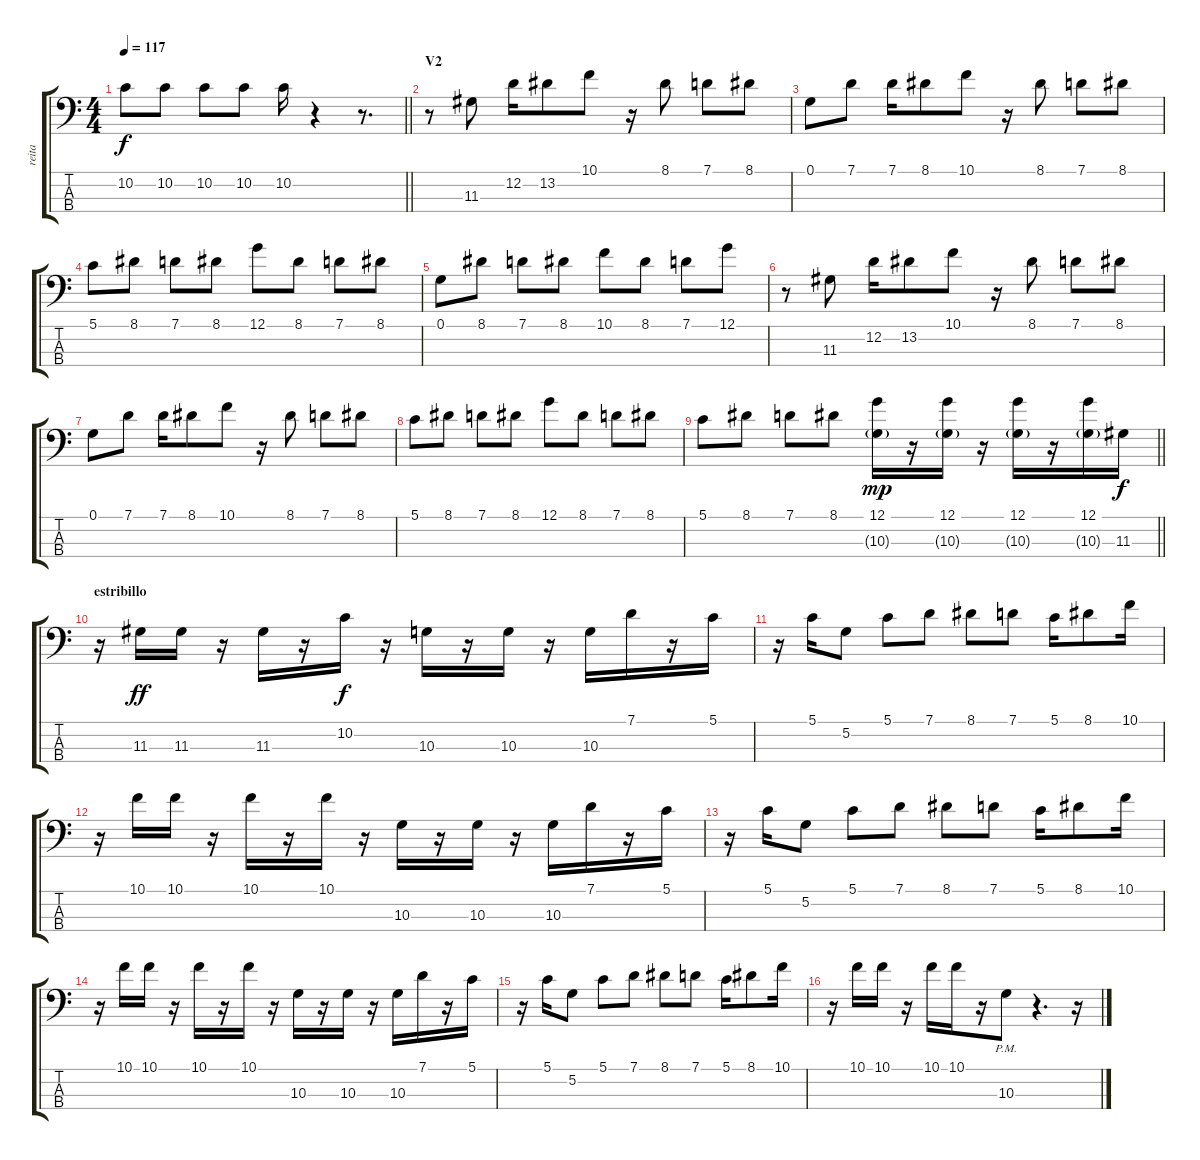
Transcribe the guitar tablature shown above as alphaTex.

\track ("reita" "reita") {instrument electricbassfinger}
\staff {score tabs}
\tuning (G2 D2 A1 E1) {hide}
\ts (4 4)
\tempo 117
\clef f4
\barLineRight lightlight
\ks c
10.2.8{dy f} 10.2.8 10.2.8 10.2.8 10.2.16 r.4 r.8{d} |
\section ("" "V2")
r.8 11.3.8 12.2.16 13.2.8 10.1.8 r.16 8.1.8 7.1.8 8.1.8 |
0.1.8 7.1.8 7.1.16 8.1.8 10.1.8 r.16 8.1.8 7.1.8 8.1.8 |
5.1.8 8.1.8 7.1.8 8.1.8 12.1.8 8.1.8 7.1.8 8.1.8 |
0.1.8 8.1.8 7.1.8 8.1.8 10.1.8 8.1.8 7.1.8 12.1.8 |
r.8 11.3.8 12.2.16 13.2.8 10.1.8 r.16 8.1.8 7.1.8 8.1.8 |
0.1.8 7.1.8 7.1.16 8.1.8 10.1.8 r.16 8.1.8 7.1.8 8.1.8 |
5.1.8 8.1.8 7.1.8 8.1.8 12.1.8 8.1.8 7.1.8 8.1.8 |
\barLineRight lightlight
5.1.8 8.1.8 7.1.8 8.1.8 (12.1 10.3{g}).16{dy mp} r.16 (12.1 10.3{g}).16 r.16 (12.1 10.3{g}).16 r.16 (12.1 10.3{g}).16 11.3.16{dy f} |
\section ("" "estribillo")
r.16 11.3.16{dy ff} 11.3.16 r.16 11.3.16 r.16 10.2.16{dy f} r.16 10.3.16 r.16 10.3.16 r.16 10.3.16 7.1.16 r.16 5.1.16 |
r.16 5.1.16 5.2.8 5.1.8 7.1.8 8.1.8 7.1.8 5.1.16 8.1.8 10.1.16 |
r.16 10.1.16 10.1.16 r.16 10.1.16 r.16 10.1.16 r.16 10.3.16 r.16 10.3.16 r.16 10.3.16 7.1.16 r.16 5.1.16 |
r.16 5.1.16 5.2.8 5.1.8 7.1.8 8.1.8 7.1.8 5.1.16 8.1.8 10.1.16 |
r.16 10.1.16 10.1.16 r.16 10.1.16 r.16 10.1.16 r.16 10.3.16 r.16 10.3.16 r.16 10.3.16 7.1.16 r.16 5.1.16 |
r.16 5.1.16 5.2.8 5.1.8 7.1.8 8.1.8 7.1.8 5.1.16 8.1.8 10.1.16 |
r.16 10.1.16 10.1.16 r.16 10.1.16 10.1.16 r.16 10.3{pm}.8 r.4{d} r.16
